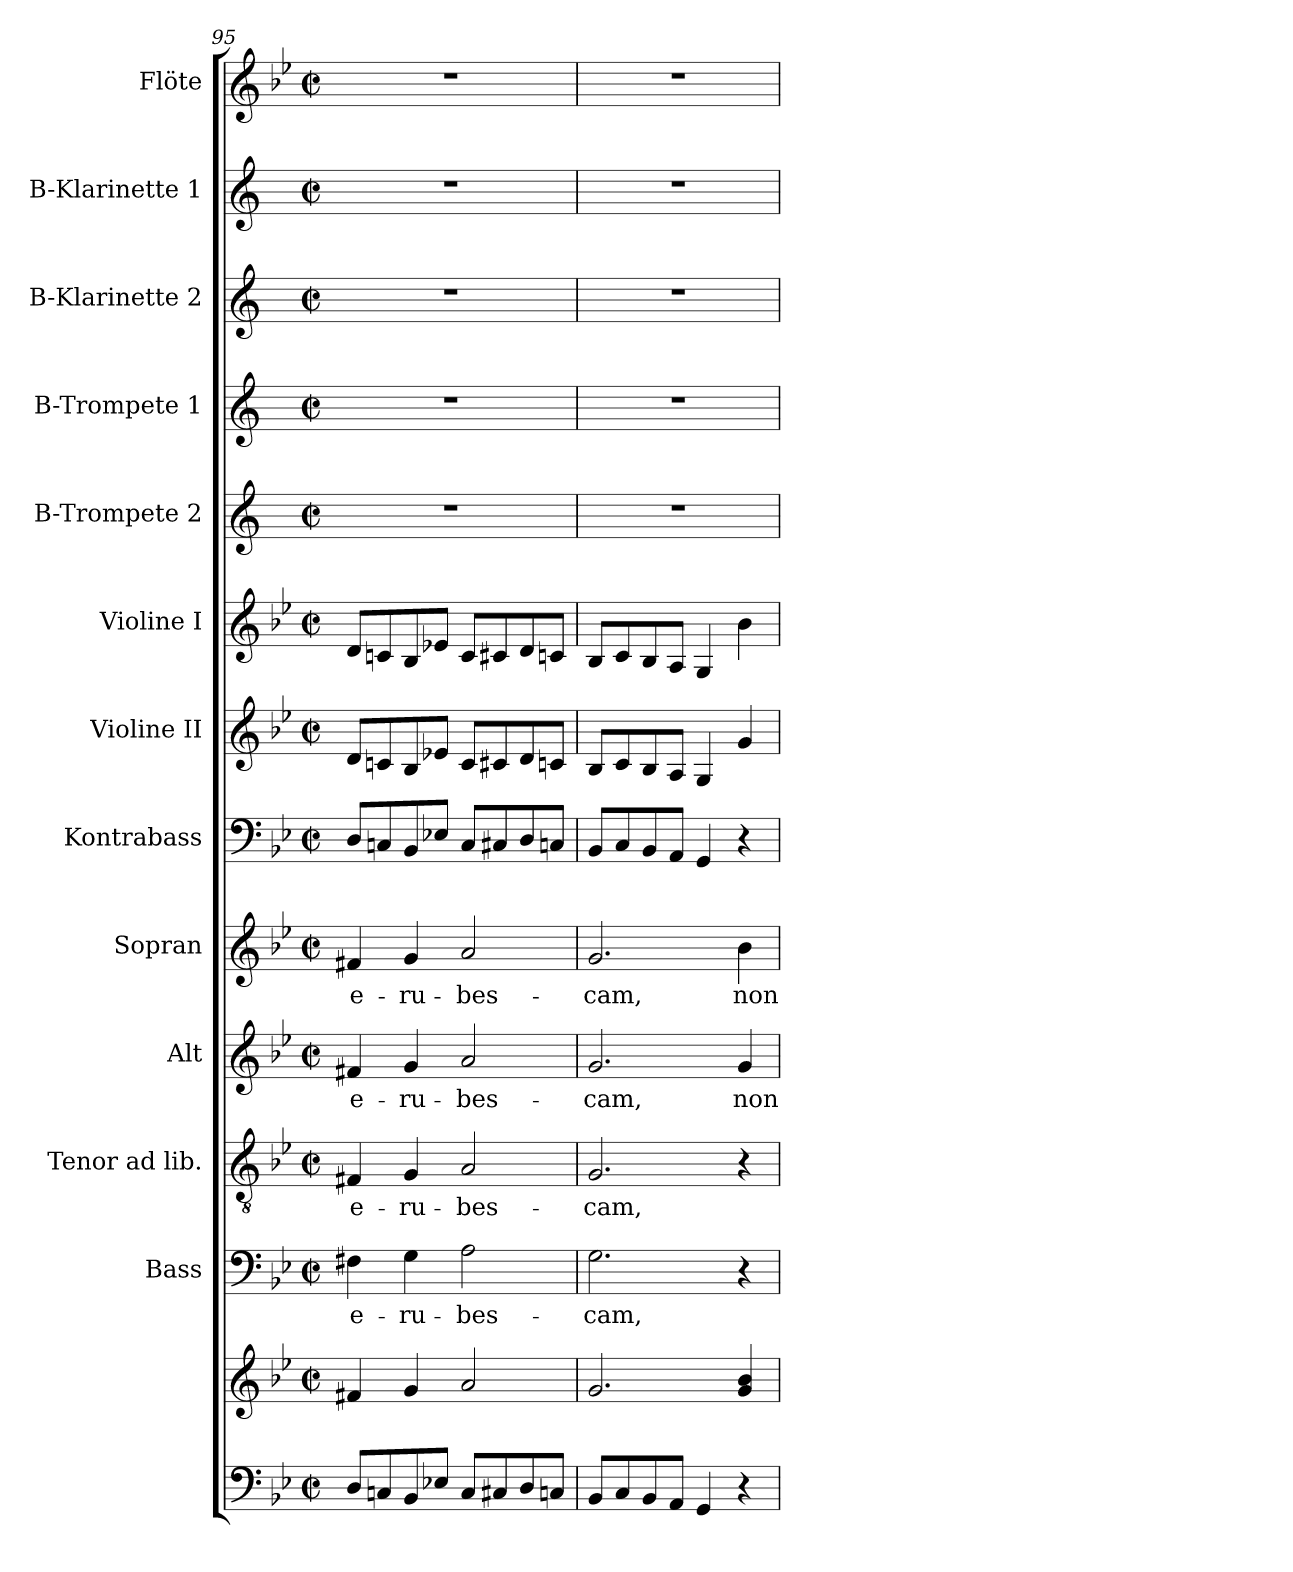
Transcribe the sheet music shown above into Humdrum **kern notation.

**kern	**kern	**kern	**text	**kern	**text	**kern	**text	**kern	**text	**kern	**kern	**kern	**kern	**kern	**kern	**kern	**kern
*part13	*part13	*part12	*part12	*part11	*part11	*part10	*part10	*part9	*part9	*part8	*part7	*part6	*part5	*part4	*part3	*part2	*part1
*staff14	*staff13	*staff12	*staff12	*staff11	*staff11	*staff10	*staff10	*staff9	*staff9	*staff8	*staff7	*staff6	*staff5	*staff4	*staff3	*staff2	*staff1
*	*	*I"Bass	*	*I"Tenor ad lib.	*	*I"Alt	*	*I"Sopran	*	*I"Kontrabass	*I"Violine II	*I"Violine I	*I"B-Trompete 2	*I"B-Trompete 1	*I"B-Klarinette 2	*I"B-Klarinette 1	*I"Flöte
*	*	*I'B.	*	*I'T.	*	*I'A.	*	*I'S.	*	*I'Kb.	*I'Vl. II	*I'Vl. I	*I'B Trp. 2	*I'B Trp. 1	*I'B Kl. 2	*I'B Kl. 1	*I'Fl.
!!LO:PB:g=z
*clefF4	*clefG2	*clefF4	*	*clefGv2	*	*clefG2	*	*clefG2	*	*clefF4	*clefG2	*clefG2	*clefG2	*clefG2	*clefG2	*clefG2	*clefG2
*	*	*	*	*	*	*	*	*	*	*ITrd7c12	*	*	*ITrd1c2	*ITrd1c2	*ITrd1c2	*ITrd1c2	*
*k[b-e-]	*k[b-e-]	*k[b-e-]	*	*k[b-e-]	*	*k[b-e-]	*	*k[b-e-]	*	*k[b-e-]	*k[b-e-]	*k[b-e-]	*k[b-e-]	*k[b-e-]	*k[b-e-]	*k[b-e-]	*k[b-e-]
*B-:	*B-:	*B-:	*	*B-:	*	*B-:	*	*B-:	*	*B-:	*B-:	*B-:	*B-:	*B-:	*B-:	*B-:	*B-:
*M2/2	*M2/2	*M2/2	*	*M2/2	*	*M2/2	*	*M2/2	*	*M2/2	*M2/2	*M2/2	*M2/2	*M2/2	*M2/2	*M2/2	*M2/2
*met(c|)	*met(c|)	*met(c|)	*	*met(c|)	*	*met(c|)	*	*met(c|)	*	*met(c|)	*met(c|)	*met(c|)	*met(c|)	*met(c|)	*met(c|)	*met(c|)	*met(c|)
=95	=95	=95	=95	=95	=95	=95	=95	=95	=95	=95	=95	=95	=95	=95	=95	=95	=95
!	!	!	!LO:LY:b	!	!LO:LY:b	!	!LO:LY:b	!	!LO:LY:b	!	!	!	!	!	!	!	!
8D/L	4f#X/	4F#X\	e-	4F#X/	e-	4f#X/	e-	4f#X/	e-	8DD/L	8d/L	8d/L	1r	1r	1r	1r	1r
8Cn/	.	.	.	.	.	.	.	.	.	8CCn/	8cn/	8cn/	.	.	.	.	.
!	!	!	!LO:LY:b	!	!LO:LY:b	!	!LO:LY:b	!	!LO:LY:b	!	!	!	!	!	!	!	!
8BB-/	4g/	4G\	-ru-	4G/	-ru-	4g/	-ru-	4g/	-ru-	8BBB-/	8B-/	8B-/	.	.	.	.	.
8E-X/J	.	.	.	.	.	.	.	.	.	8EE-X/J	8e-X/J	8e-X/J	.	.	.	.	.
!	!	!	!LO:LY:b	!	!LO:LY:b	!	!LO:LY:b	!	!LO:LY:b	!	!	!	!	!	!	!	!
8C/L	2a/	2A\	-bes-	2A/	-bes-	2a/	-bes-	2a/	-bes-	8CC/L	8c/L	8c/L	.	.	.	.	.
8C#X/	.	.	.	.	.	.	.	.	.	8CC#X/	8c#X/	8c#X/	.	.	.	.	.
8D/	.	.	.	.	.	.	.	.	.	8DD/	8d/	8d/	.	.	.	.	.
8Cn/J	.	.	.	.	.	.	.	.	.	8CCn/J	8cn/J	8cn/J	.	.	.	.	.
=96	=96	=96	=96	=96	=96	=96	=96	=96	=96	=96	=96	=96	=96	=96	=96	=96	=96
!	!	!	!LO:LY:b	!	!LO:LY:b	!	!LO:LY:b	!	!LO:LY:b	!	!	!	!	!	!	!	!
8BB-/L	2.g/	2.G\	-cam,	2.G/	-cam,	2.g/	-cam,	2.g/	-cam,	8BBB-/L	8B-/L	8B-/L	1r	1r	1r	1r	1r
8C/	.	.	.	.	.	.	.	.	.	8CC/	8c/	8c/	.	.	.	.	.
8BB-/	.	.	.	.	.	.	.	.	.	8BBB-/	8B-/	8B-/	.	.	.	.	.
8AA/J	.	.	.	.	.	.	.	.	.	8AAA/J	8A/J	8A/J	.	.	.	.	.
4GG/	.	.	.	.	.	.	.	.	.	4GGG/	4G/	4G/	.	.	.	.	.
!	!	!	!	!	!	!	!LO:LY:b	!	!LO:LY:b	!	!	!	!	!	!	!	!
4r	4g/ 4b-/	4r	.	4r	.	4g/	non	4b-\	non	4r	4g/	4b-\	.	.	.	.	.
=	=	=	=	=	=	=	=	=	=	=	=	=	=	=	=	=	=
*-	*-	*-	*-	*-	*-	*-	*-	*-	*-	*-	*-	*-	*-	*-	*-	*-	*-
